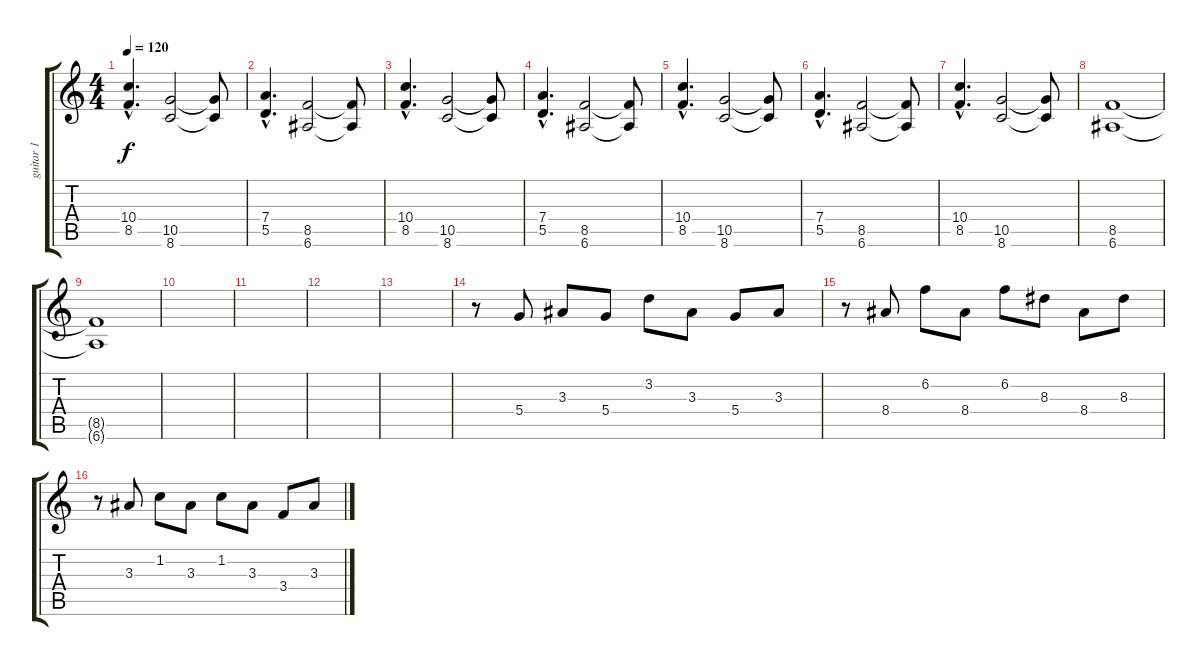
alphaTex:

\track ("guitar 1" "guitar 1") {instrument distortionguitar}
\staff {score tabs}
\tuning (E4 B3 G3 D3 A2 E2) {hide}
\ts (4 4)
\tempo 120
\clef g2
\ks c
(10.4{hac} 8.5{hac}).4{d dy f} (10.5 8.6).2 (10.5{t} 8.6{t}).8 |
(7.4{hac} 5.5{hac}).4{d} (8.5 6.6).2 (8.5{t} 6.6{t}).8 |
(10.4{hac} 8.5{hac}).4{d} (10.5 8.6).2 (10.5{t} 8.6{t}).8 |
(7.4{hac} 5.5{hac}).4{d} (8.5 6.6).2 (8.5{t} 6.6{t}).8 |
(10.4{hac} 8.5{hac}).4{d} (10.5 8.6).2 (10.5{t} 8.6{t}).8 |
(7.4{hac} 5.5{hac}).4{d} (8.5 6.6).2 (8.5{t} 6.6{t}).8 |
(10.4{hac} 8.5{hac}).4{d} (10.5 8.6).2 (10.5{t} 8.6{t}).8 |
(8.5 6.6).1 |
(8.5{t} 6.6{t}).1 |
|
|
|
|
r.8 5.4.8 3.3.8 5.4.8 3.2.8 3.3.8 5.4.8 3.3.8 |
r.8 8.4.8 6.2.8 8.4.8 6.2.8 8.3.8 8.4.8 8.3.8 |
r.8 3.3.8 1.2.8 3.3.8 1.2.8 3.3.8 3.4.8 3.3.8
